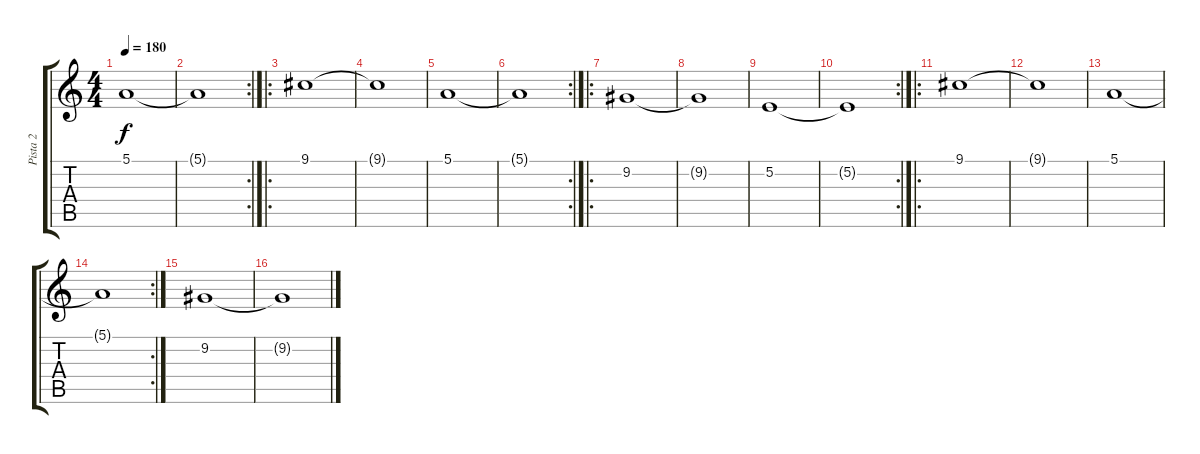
\track ("Pista 2" "Pista 2") {instrument fx6goblins}
\staff {score tabs}
\tuning (E4 B3 G3 D3 A2 E2) {hide}
\ts (4 4)
\tempo 180
\clef g2
\ks c
5.1.1{dy f} |
\rc 2
5.1{t}.1 |
\ro
9.1.1 |
9.1{t}.1 |
5.1.1 |
\rc 2
5.1{t}.1 |
\ro
9.2.1 |
9.2{t}.1 |
5.2.1 |
\rc 2
5.2{t}.1 |
\ro
9.1.1 |
9.1{t}.1 |
5.1.1 |
\rc 2
5.1{t}.1 |
9.2.1 |
9.2{t}.1
